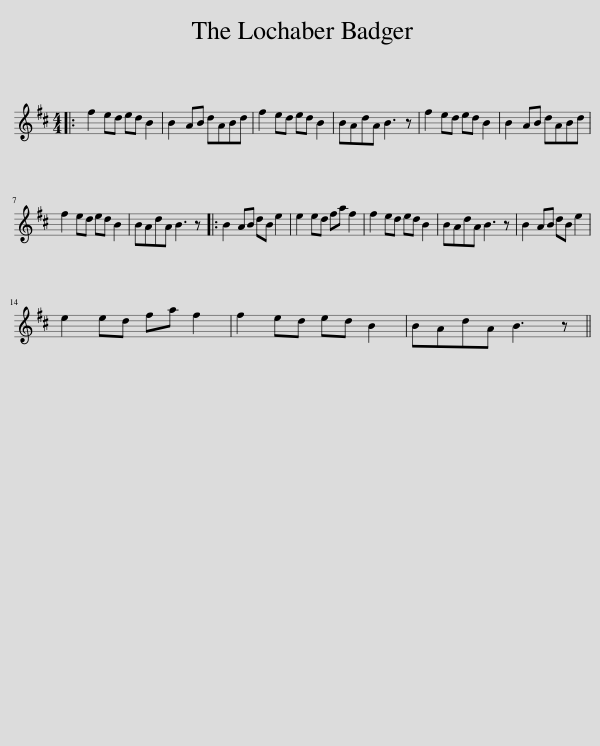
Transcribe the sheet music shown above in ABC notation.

X:1
L:1/8
M:4/4
I:linebreak $
K:Bmin
V:1 treble
V:1
|: f2 ed ed B2 | B2 AB dABd | f2 ed ed B2 | BAdA B3 z | f2 ed ed B2 | %5
 B2 AB dABd |$ f2 ed ed B2 | BAdA B3 z |: B2 AB dB e2 | e2 ed fa f2 | %10
 f2 ed ed B2 | BAdA B3 z | B2 AB dB e2 |$ e2 ed fa f2 | f2 ed ed B2 | %15
 BAdA B3 z || %16
